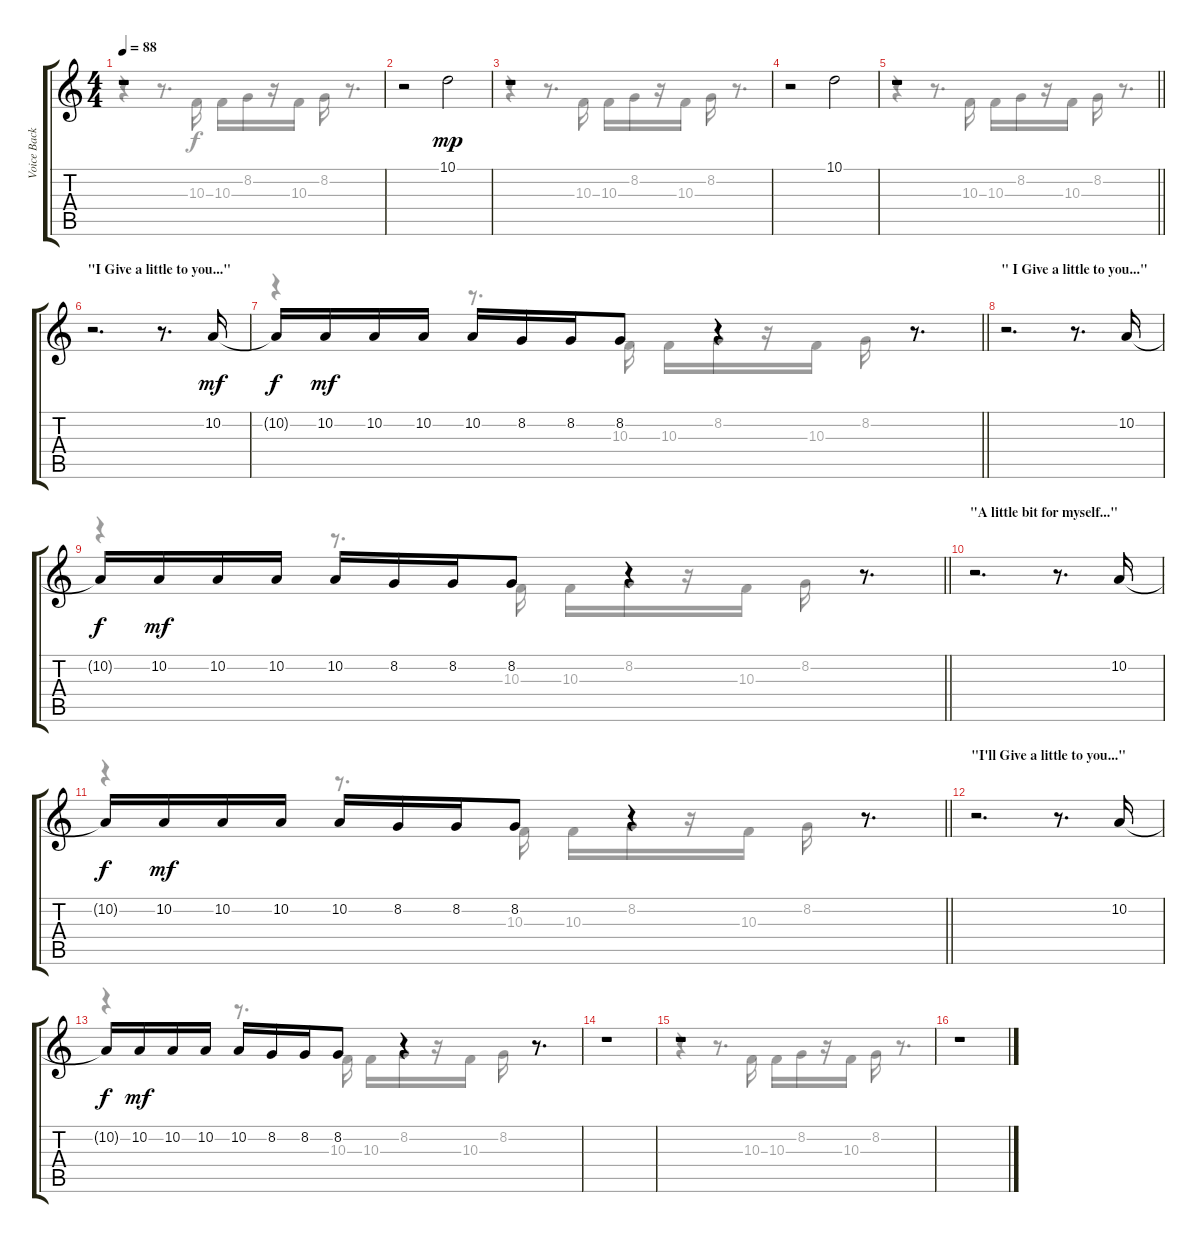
\track ("Voice Backing" "Voice Back") {instrument choiraahs}
\staff {score tabs}
\tuning (E4 B3 G3 D3 A2 E2) {hide}
\voice
\ts (4 4)
\tempo 88
\clef g2
\ks c
r.1{dy mp} |
r.2 10.1.2 |
r.1 |
r.2 10.1.2 |
\barLineRight lightlight
r.1 |
\section ("" "\"I Give a little to you...\"")
r.2{d} r.8{d} 10.2.16{dy mf} |
\barLineRight lightlight
10.2{t}.16{dy f} 10.2.16{dy mf} 10.2.16 10.2.16 10.2.16 8.2.16 8.2.16 8.2.8 r.4 r.8{d} |
\section ("" "\" I Give a little to you...\"")
r.2{d} r.8{d} 10.2.16 |
\barLineRight lightlight
10.2{t}.16{dy f} 10.2.16{dy mf} 10.2.16 10.2.16 10.2.16 8.2.16 8.2.16 8.2.8 r.4 r.8{d} |
\section ("" "\"A little bit for myself...\"")
r.2{d} r.8{d} 10.2.16 |
\barLineRight lightlight
10.2{t}.16{dy f} 10.2.16{dy mf} 10.2.16 10.2.16 10.2.16 8.2.16 8.2.16 8.2.8 r.4 r.8{d} |
\section ("" "\"I'll Give a little to you...\"")
r.2{d} r.8{d} 10.2.16 |
10.2{t}.16{dy f} 10.2.16{dy mf} 10.2.16 10.2.16 10.2.16 8.2.16 8.2.16 8.2.8 r.4 r.8{d} |
r.1 |
r.1 |
r.1
\voice
\clef g2
\ottava regular
\simile none
\ks c
r.4{dy f} r.8{d} 10.3.16 10.3.16 8.2.16 r.16 10.3.16 8.2.16 r.8{d} |
|
r.4 r.8{d} 10.3.16 10.3.16 8.2.16 r.16 10.3.16 8.2.16 r.8{d} |
|
\barLineRight lightlight
r.4 r.8{d} 10.3.16 10.3.16 8.2.16 r.16 10.3.16 8.2.16 r.8{d} |
|
\barLineRight lightlight
r.4 r.8{d} 10.3.16 10.3.16 8.2.16 r.16 10.3.16 8.2.16 r.8{d} |
|
\barLineRight lightlight
r.4 r.8{d} 10.3.16 10.3.16 8.2.16 r.16 10.3.16 8.2.16 r.8{d} |
|
\barLineRight lightlight
r.4 r.8{d} 10.3.16 10.3.16 8.2.16 r.16 10.3.16 8.2.16 r.8{d} |
|
r.4 r.8{d} 10.3.16 10.3.16 8.2.16 r.16 10.3.16 8.2.16 r.8{d} |
|
r.4 r.8{d} 10.3.16 10.3.16 8.2.16 r.16 10.3.16 8.2.16 r.8{d} |
